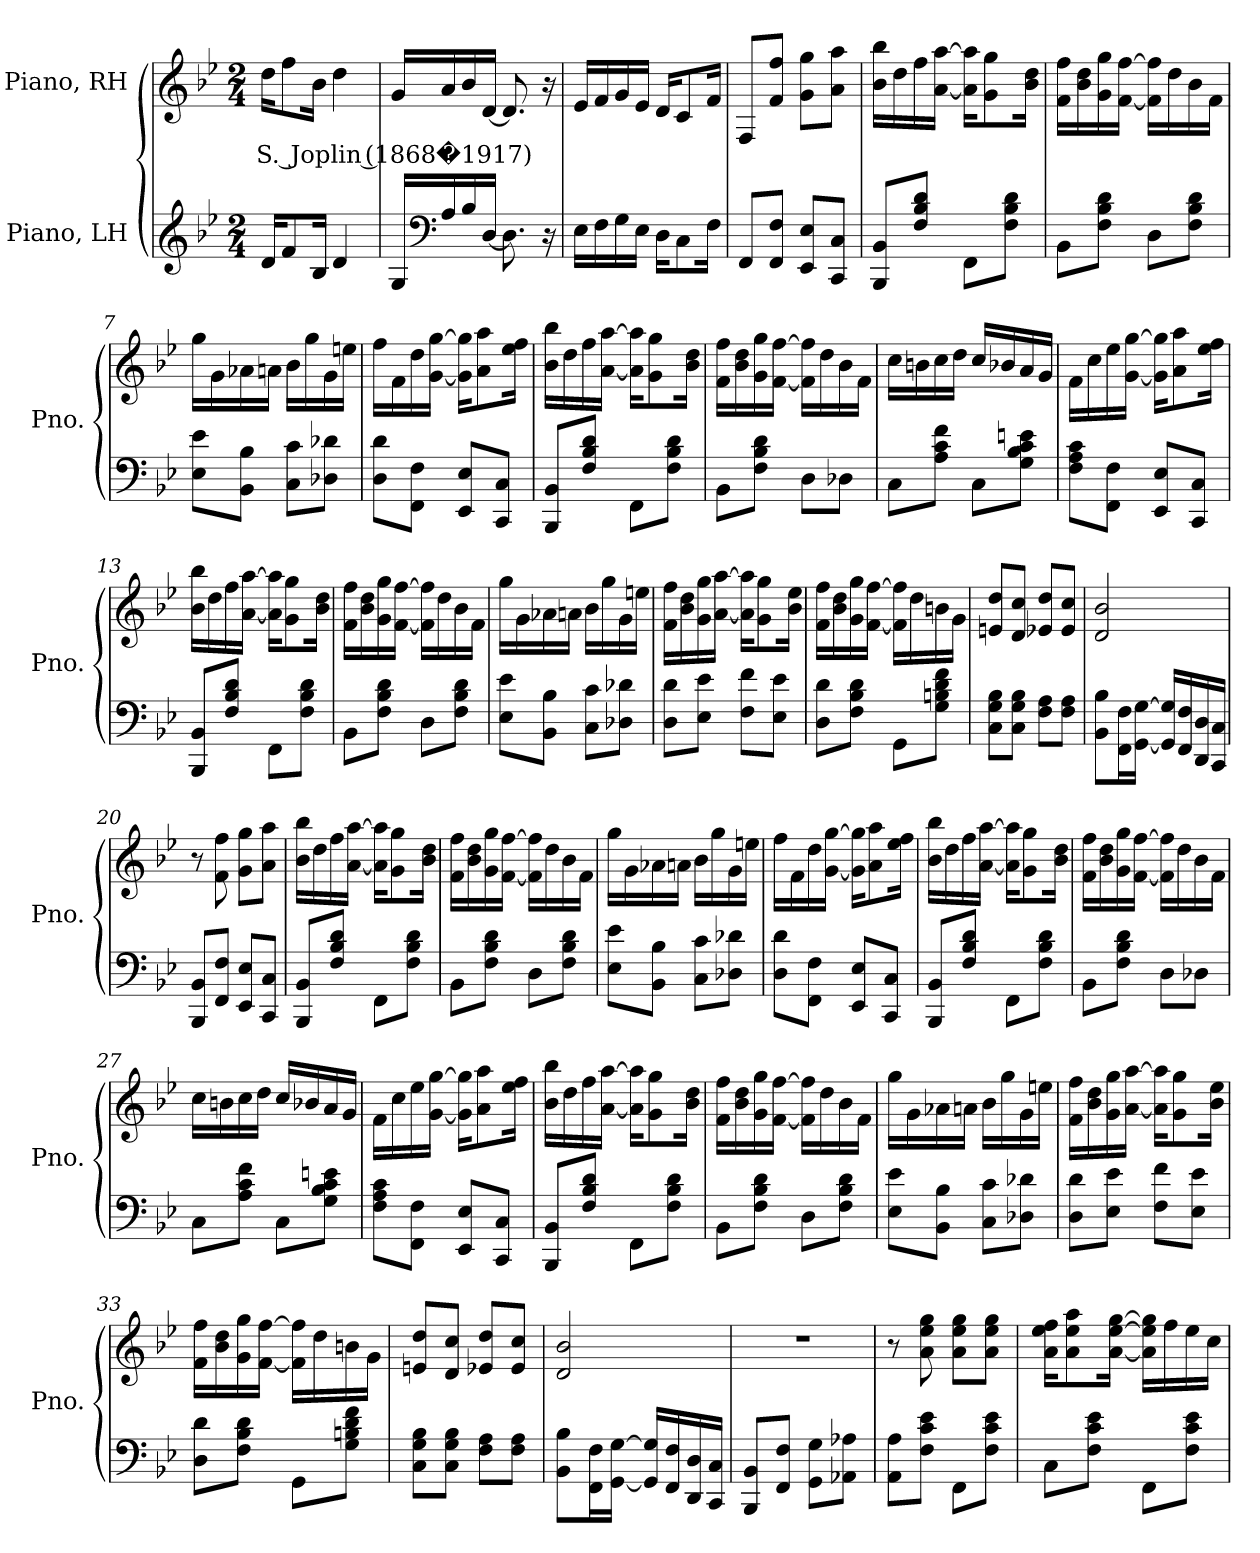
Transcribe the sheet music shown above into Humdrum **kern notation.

**kern	**kern	**text
*part2	*part1	*part1
*staff2	*staff1	*staff1
*I"Piano, LH	*I"Piano, RH	*
*I'Pno.	*I'Pno.	*
*clefG2	*clefG2	*
*k[b-e-]	*k[b-e-]	*
*M2/4	*M2/4	*
*MM72	*MM72	*
=1	=1	=1
!	!	!LO:LY:b
16d/KL	16dd\KL	S. Joplin (1868�1917)
8f/	8ff\	.
16B-/Jk	16b-\Jk	.
4d/	4dd\	.
=2	=2	=2
16G/LL	16g/LL	.
*clefF4	*	*
16A/	16a/	.
16B-/	16b-/	.
[16D/JJ	[16d/JJ	.
8.D\]	8.d/]	.
16r	16r	.
=3	=3	=3
16E-\LL	16e-/LL	.
16F\	16f/	.
16G\	16g/	.
16E-\JJ	16e-/JJ	.
16D\KL	16d/KL	.
8C\	8c/	.
16F\Jk	16f/Jk	.
=4	=4	=4
8FF/L	8F/L	.
8FF/ 8F/J	8f/ 8ff/J	.
8EE-/ 8E-/L	8g\ 8gg\L	.
8CC/ 8C/J	8a\ 8aa\J	.
!!LO:LB:g=z
=5	=5	=5
8BBB-/ 8BB-/L	16b-\ 16bb-\LL	.
.	16dd\	.
8F/ 8B-/ 8d/J	16ff\	.
.	[16a\ [16aa\JJ	.
8FF\L	16a\] 16aa\]KL	.
.	8g\ 8gg\	.
8F\ 8B-\ 8d\J	.	.
.	16b-\ 16dd\Jk	.
=6	=6	=6
8BB-\L	16f\ 16ff\LL	.
.	16b-\ 16dd\	.
8F\ 8B-\ 8d\J	16g\ 16gg\	.
.	[16f\ [16ff\JJ	.
8D\L	16f\] 16ff\]LL	.
.	16dd\	.
8F\ 8B-\ 8d\J	16b-\	.
.	16f\JJ	.
=7	=7	=7
8E-\ 8e-\L	16gg\LL	.
.	16g\	.
8BB-\ 8B-\J	16a-X\	.
.	16an\JJ	.
8C\ 8c\L	16b-\LL	.
.	16gg\	.
8D-X\ 8d-X\J	16g\	.
.	16een\JJ	.
=8	=8	=8
8D\ 8d\L	16ff\LL	.
.	16f\	.
8FF\ 8F\J	16dd\	.
.	[16g\ [16gg\JJ	.
8EE-/ 8E-/L	16g\] 16gg\]KL	.
.	8a\ 8aa\	.
8CC/ 8C/J	.	.
.	16ee-\ 16ff\Jk	.
!!LO:LB:g=z
=9	=9	=9
8BBB-/ 8BB-/L	16b-\ 16bb-\LL	.
.	16dd\	.
8F/ 8B-/ 8d/J	16ff\	.
.	[16a\ [16aa\JJ	.
8FF\L	16a\] 16aa\]KL	.
.	8g\ 8gg\	.
8F\ 8B-\ 8d\J	.	.
.	16b-\ 16dd\Jk	.
=10	=10	=10
8BB-\L	16f\ 16ff\LL	.
.	16b-\ 16dd\	.
8F\ 8B-\ 8d\J	16g\ 16gg\	.
.	[16f\ [16ff\JJ	.
8D\L	16f\] 16ff\]LL	.
.	16dd\	.
8D-X\J	16b-\	.
.	16f\JJ	.
=11	=11	=11
8C\L	16cc\LL	.
.	16bn\	.
8A\ 8c\ 8f\J	16cc\	.
.	16dd\JJ	.
8C\L	16cc/LL	.
.	16b-X/	.
8G\ 8B-\ 8c\ 8en\J	16a/	.
.	16g/JJ	.
=12	=12	=12
8F\ 8A\ 8c\L	16f\LL	.
.	16cc\	.
8FF\ 8F\J	16ee-\	.
.	[16g\ [16gg\JJ	.
8EE-/ 8E-/L	16g\] 16gg\]KL	.
.	8a\ 8aa\	.
8CC/ 8C/J	.	.
.	16ee-\ 16ff\Jk	.
!!LO:LB:g=z
=13	=13	=13
8BBB-/ 8BB-/L	16b-\ 16bb-\LL	.
.	16dd\	.
8F/ 8B-/ 8d/J	16ff\	.
.	[16a\ [16aa\JJ	.
8FF\L	16a\] 16aa\]KL	.
.	8g\ 8gg\	.
8F\ 8B-\ 8d\J	.	.
.	16b-\ 16dd\Jk	.
=14	=14	=14
8BB-\L	16f\ 16ff\LL	.
.	16b-\ 16dd\	.
8F\ 8B-\ 8d\J	16g\ 16gg\	.
.	[16f\ [16ff\JJ	.
8D\L	16f\] 16ff\]LL	.
.	16dd\	.
8F\ 8B-\ 8d\J	16b-\	.
.	16f\JJ	.
=15	=15	=15
8E-\ 8e-\L	16gg\LL	.
.	16g\	.
8BB-\ 8B-\J	16a-X\	.
.	16an\JJ	.
8C\ 8c\L	16b-\LL	.
.	16gg\	.
8D-X\ 8d-X\J	16g\	.
.	16een\JJ	.
=16	=16	=16
8D\ 8d\L	16f\ 16ff\LL	.
.	16b-\ 16dd\	.
8E-\ 8e-\J	16g\ 16gg\	.
.	[16a\ [16aa\JJ	.
8F\ 8f\L	16a\] 16aa\]KL	.
.	8g\ 8gg\	.
8E-\ 8e-\J	.	.
.	16b-\ 16ee-\Jk	.
!!LO:LB:g=z
=17	=17	=17
8D\ 8d\L	16f\ 16ff\LL	.
.	16b-\ 16dd\	.
8F\ 8B-\ 8d\J	16g\ 16gg\	.
.	[16f\ [16ff\JJ	.
8GG\L	16f\] 16ff\]LL	.
.	16dd\	.
8G\ 8Bn\ 8d\ 8f\J	16bn\	.
.	16g\JJ	.
=18	=18	=18
8C\ 8G\ 8B-\L	8en/ 8dd/L	.
8C\ 8G\ 8B-\J	8d/ 8cc/J	.
8F\ 8A\L	8e-X/ 8dd/L	.
8F\ 8A\J	8e-/ 8cc/J	.
=19	=19	=19
8BB-\ 8B-\L	2d/ 2b-/	.
16FF\ 16F\L	.	.
[16GG\ [16G\JJ	.	.
16GG/] 16G/]LL	.	.
16FF/ 16F/	.	.
16DD/ 16D/	.	.
16CC/ 16C/JJ	.	.
=20	=20	=20
8BBB-/ 8BB-/L	8r	.
8FF/ 8F/J	8f\ 8ff\	.
8EE-/ 8E-/L	8g\ 8gg\L	.
8CC/ 8C/J	8a\ 8aa\J	.
=21	=21	=21
8BBB-/ 8BB-/L	16b-\ 16bb-\LL	.
.	16dd\	.
8F/ 8B-/ 8d/J	16ff\	.
.	[16a\ [16aa\JJ	.
8FF\L	16a\] 16aa\]KL	.
.	8g\ 8gg\	.
8F\ 8B-\ 8d\J	.	.
.	16b-\ 16dd\Jk	.
!!LO:LB:g=z
=22	=22	=22
8BB-\L	16f\ 16ff\LL	.
.	16b-\ 16dd\	.
8F\ 8B-\ 8d\J	16g\ 16gg\	.
.	[16f\ [16ff\JJ	.
8D\L	16f\] 16ff\]LL	.
.	16dd\	.
8F\ 8B-\ 8d\J	16b-\	.
.	16f\JJ	.
=23	=23	=23
8E-\ 8e-\L	16gg\LL	.
.	16g\	.
8BB-\ 8B-\J	16a-X\	.
.	16an\JJ	.
8C\ 8c\L	16b-\LL	.
.	16gg\	.
8D-X\ 8d-X\J	16g\	.
.	16een\JJ	.
=24	=24	=24
8D\ 8d\L	16ff\LL	.
.	16f\	.
8FF\ 8F\J	16dd\	.
.	[16g\ [16gg\JJ	.
8EE-/ 8E-/L	16g\] 16gg\]KL	.
.	8a\ 8aa\	.
8CC/ 8C/J	.	.
.	16ee-\ 16ff\Jk	.
=25	=25	=25
8BBB-/ 8BB-/L	16b-\ 16bb-\LL	.
.	16dd\	.
8F/ 8B-/ 8d/J	16ff\	.
.	[16a\ [16aa\JJ	.
8FF\L	16a\] 16aa\]KL	.
.	8g\ 8gg\	.
8F\ 8B-\ 8d\J	.	.
.	16b-\ 16dd\Jk	.
!!LO:PB:g=z
=26	=26	=26
8BB-\L	16f\ 16ff\LL	.
.	16b-\ 16dd\	.
8F\ 8B-\ 8d\J	16g\ 16gg\	.
.	[16f\ [16ff\JJ	.
8D\L	16f\] 16ff\]LL	.
.	16dd\	.
8D-X\J	16b-\	.
.	16f\JJ	.
=27	=27	=27
8C\L	16cc\LL	.
.	16bn\	.
8A\ 8c\ 8f\J	16cc\	.
.	16dd\JJ	.
8C\L	16cc/LL	.
.	16b-X/	.
8G\ 8B-\ 8c\ 8en\J	16a/	.
.	16g/JJ	.
=28	=28	=28
8F\ 8A\ 8c\L	16f\LL	.
.	16cc\	.
8FF\ 8F\J	16ee-\	.
.	[16g\ [16gg\JJ	.
8EE-/ 8E-/L	16g\] 16gg\]KL	.
.	8a\ 8aa\	.
8CC/ 8C/J	.	.
.	16ee-\ 16ff\Jk	.
=29	=29	=29
8BBB-/ 8BB-/L	16b-\ 16bb-\LL	.
.	16dd\	.
8F/ 8B-/ 8d/J	16ff\	.
.	[16a\ [16aa\JJ	.
8FF\L	16a\] 16aa\]KL	.
.	8g\ 8gg\	.
8F\ 8B-\ 8d\J	.	.
.	16b-\ 16dd\Jk	.
!!LO:LB:g=z
=30	=30	=30
8BB-\L	16f\ 16ff\LL	.
.	16b-\ 16dd\	.
8F\ 8B-\ 8d\J	16g\ 16gg\	.
.	[16f\ [16ff\JJ	.
8D\L	16f\] 16ff\]LL	.
.	16dd\	.
8F\ 8B-\ 8d\J	16b-\	.
.	16f\JJ	.
=31	=31	=31
8E-\ 8e-\L	16gg\LL	.
.	16g\	.
8BB-\ 8B-\J	16a-X\	.
.	16an\JJ	.
8C\ 8c\L	16b-\LL	.
.	16gg\	.
8D-X\ 8d-X\J	16g\	.
.	16een\JJ	.
=32	=32	=32
8D\ 8d\L	16f\ 16ff\LL	.
.	16b-\ 16dd\	.
8E-\ 8e-\J	16g\ 16gg\	.
.	[16a\ [16aa\JJ	.
8F\ 8f\L	16a\] 16aa\]KL	.
.	8g\ 8gg\	.
8E-\ 8e-\J	.	.
.	16b-\ 16ee-\Jk	.
=33	=33	=33
8D\ 8d\L	16f\ 16ff\LL	.
.	16b-\ 16dd\	.
8F\ 8B-\ 8d\J	16g\ 16gg\	.
.	[16f\ [16ff\JJ	.
8GG\L	16f\] 16ff\]LL	.
.	16dd\	.
8G\ 8Bn\ 8d\ 8f\J	16bn\	.
.	16g\JJ	.
=34	=34	=34
8C\ 8G\ 8B-\L	8en/ 8dd/L	.
8C\ 8G\ 8B-\J	8d/ 8cc/J	.
8F\ 8A\L	8e-X/ 8dd/L	.
8F\ 8A\J	8e-/ 8cc/J	.
!!LO:LB:g=z
=35	=35	=35
8BB-\ 8B-\L	2d/ 2b-/	.
16FF\ 16F\L	.	.
[16GG\ [16G\JJ	.	.
16GG/] 16G/]LL	.	.
16FF/ 16F/	.	.
16DD/ 16D/	.	.
16CC/ 16C/JJ	.	.
=36	=36	=36
8BBB-/ 8BB-/L	2r	.
8FF/ 8F/J	.	.
8GG\ 8G\L	.	.
8AA-X\ 8A-X\J	.	.
=37	=37	=37
8AA\ 8A\L	8r	.
8F\ 8c\ 8e-\J	8a\ 8ee-\ 8gg\	.
8FF\L	8a\ 8ee-\ 8gg\L	.
8F\ 8c\ 8e-\J	8a\ 8ee-\ 8gg\J	.
=38	=38	=38
8C\L	16a\ 16ee-\ 16ff\KL	.
.	8a\ 8ee-\ 8aa\	.
8F\ 8c\ 8e-\J	.	.
.	[16a\ [16ee-\ [16gg\Jk	.
8FF\L	16a\] 16ee-\] 16gg\]LL	.
.	16ff\	.
8F\ 8c\ 8e-\J	16ee-\	.
.	16cc\JJ	.
=	=	=
*-	*-	*-
